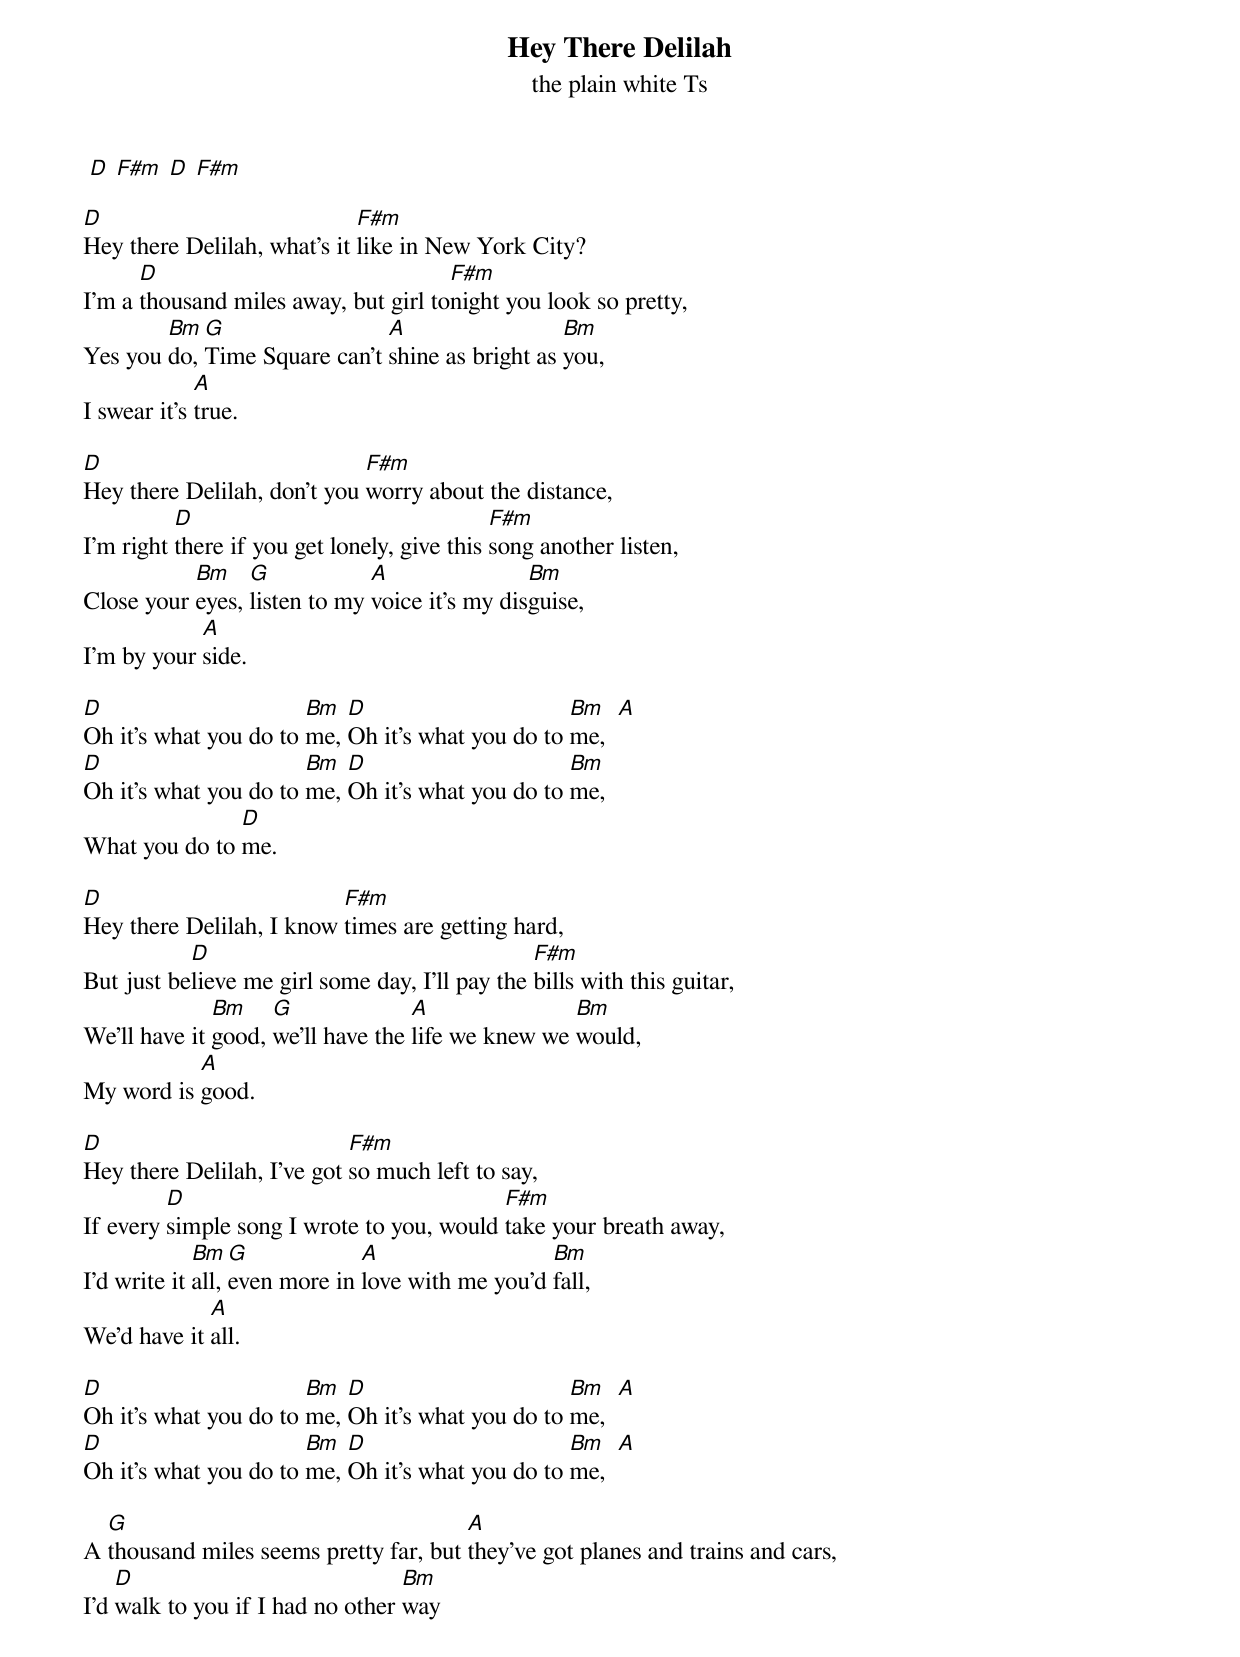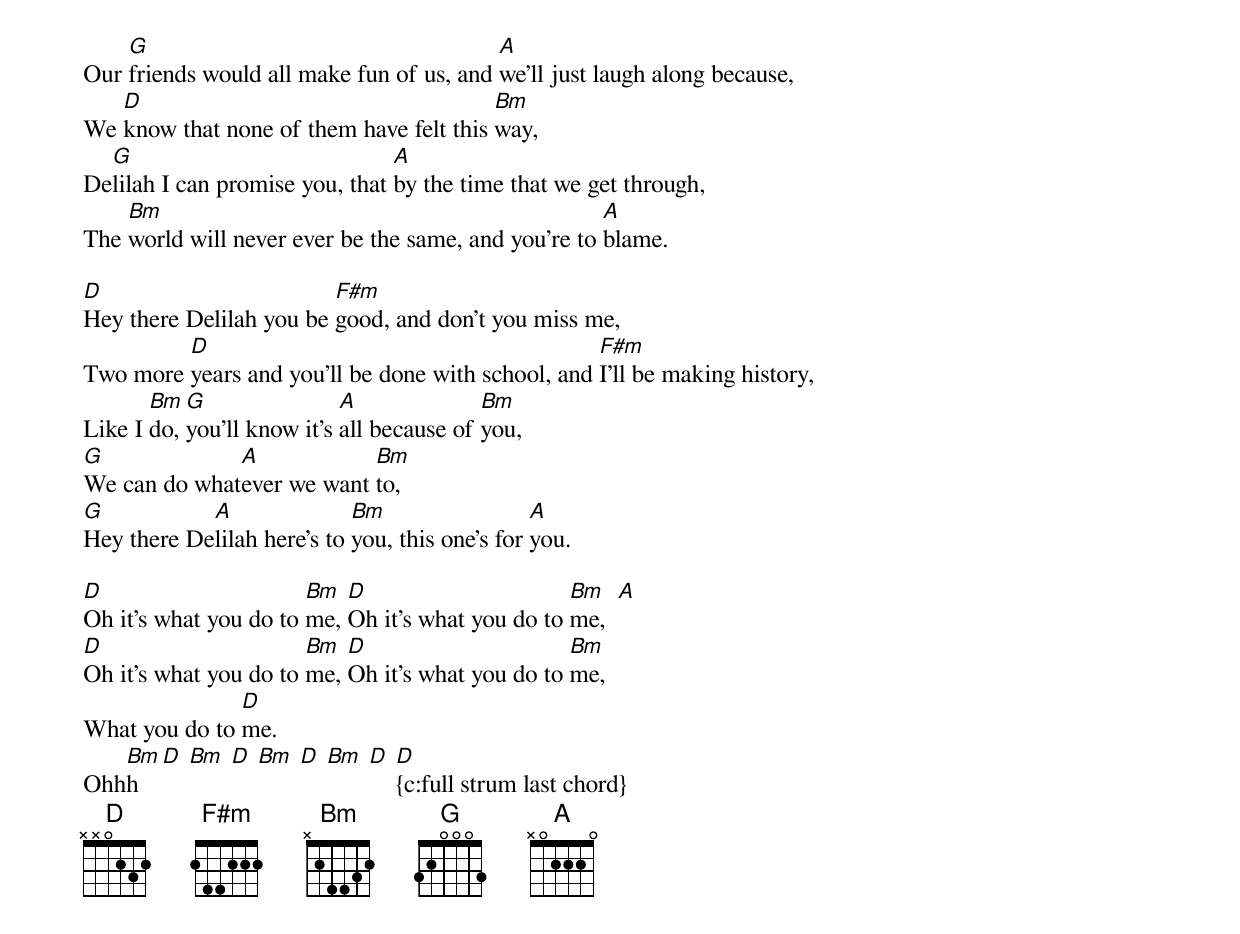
{title: Hey There Delilah}
{subtitle: the plain white Ts}
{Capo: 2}
 [D] [F#m] [D] [F#m]

[D]Hey there Delilah, what’s it [F#m]like in New York City?
I’m a [D]thousand miles away, but girl to[F#m]night you look so pretty,
Yes you [Bm]do, [G]Time Square can’t [A]shine as bright as [Bm]you,
I swear it’s [A]true.

[D]Hey there Delilah, don’t you [F#m]worry about the distance,
I’m right [D]there if you get lonely, give this [F#m]song another listen,
Close your [Bm]eyes, [G]listen to my [A]voice it’s my dis[Bm]guise,
I’m by your [A]side.

[D]Oh it’s what you do to [Bm]me, [D]Oh it’s what you do to [Bm]me,  [A]
[D]Oh it’s what you do to [Bm]me, [D]Oh it’s what you do to [Bm]me,
What you do to [D]me.

[D]Hey there Delilah, I know [F#m]times are getting hard,
But just be[D]lieve me girl some day, I'll pay the [F#m]bills with this guitar,
We'll have it [Bm]good, [G]we'll have the [A]life we knew we [Bm]would,
My word is [A]good.

[D]Hey there Delilah, I’ve got [F#m]so much left to say,
If every [D]simple song I wrote to you, would [F#m]take your breath away,
I’d write it [Bm]all, [G]even more in [A]love with me you’d [Bm]fall,
We’d have it [A]all.

[D]Oh it’s what you do to [Bm]me, [D]Oh it’s what you do to [Bm]me,  [A]
[D]Oh it’s what you do to [Bm]me, [D]Oh it’s what you do to [Bm]me,  [A]

A [G]thousand miles seems pretty far, but [A]they’ve got planes and trains and cars,
I’d [D]walk to you if I had no other [Bm]way
Our [G]friends would all make fun of us, and [A]we'll just laugh along because,
We [D]know that none of them have felt this [Bm]way,
De[G]lilah I can promise you, that [A]by the time that we get through,
The [Bm]world will never ever be the same, and you’re to [A]blame.

[D]Hey there Delilah you be [F#m]good, and don’t you miss me,
Two more [D]years and you’ll be done with school, and [F#m]I'll be making history,
Like I [Bm]do, [G]you’ll know it's [A]all because of [Bm]you,
[G]We can do what[A]ever we want [Bm]to,
[G]Hey there De[A]lilah here's to [Bm]you, this one’s for [A]you.

[D]Oh it’s what you do to [Bm]me, [D]Oh it’s what you do to [Bm]me,  [A]
[D]Oh it’s what you do to [Bm]me, [D]Oh it’s what you do to [Bm]me,
What you do to [D]me.
Ohh[Bm]h [D] [Bm] [D] [Bm] [D] [Bm] [D] [D]{c:full strum last chord}
